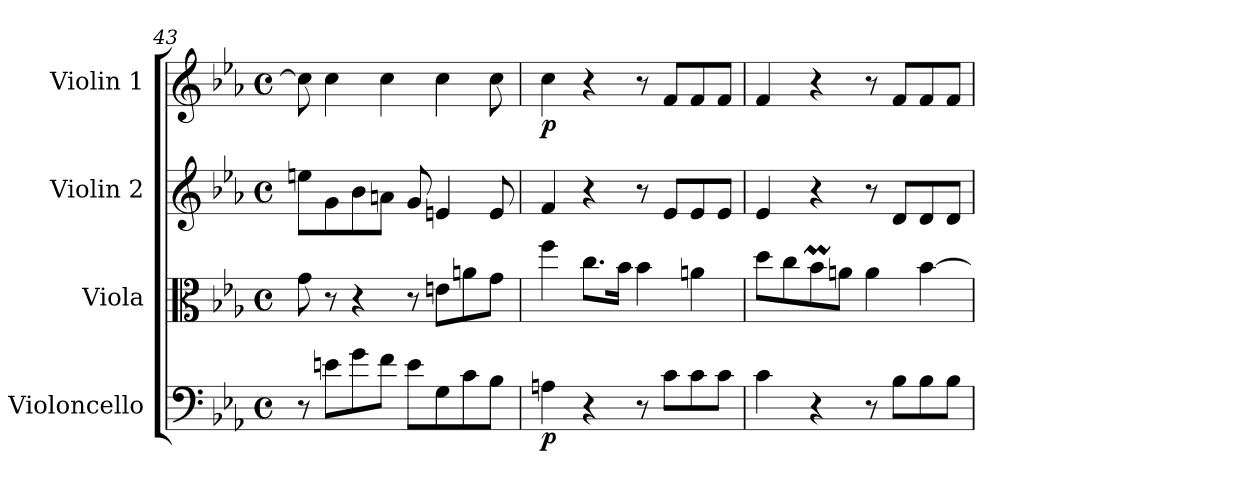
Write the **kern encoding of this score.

**kern	**dynam	**kern	**kern	**kern	**dynam
*part4	*part4	*part3	*part2	*part1	*part1
*staff4	*staff4	*staff3	*staff2	*staff1	*staff1
*I"Violoncello	*	*I"Viola	*I"Violin 2	*I"Violin 1	*
*I'Vc	*	*I'Vla	*I'Vln	*I'Vln	*
!!LO:LB:g=z
*clefF4	*	*clefC3	*clefG2	*clefG2	*
*k[b-e-a-]	*	*k[b-e-a-]	*k[b-e-a-]	*k[b-e-a-]	*
*M4/4	*	*M4/4	*M4/4	*M4/4	*
*met(c)	*	*met(c)	*met(c)	*met(c)	*
=43	=43	=43	=43	=43	=43
8r	.	8g\	8een\L	8cc\]	.
8en\L	.	8r	8g\	4cc\	.
8g\	.	4r	8b-\	.	.
8f\J	.	.	8an\J	4cc\	.
8e\L	.	8r	8g/	.	.
8G\	.	8en\L	4en/	4cc\	.
8c\	.	8an\	.	.	.
8B-\J	.	8g\J	8e/	8cc\	.
=44	=44	=44	=44	=44	=44
!	!LO:DY:b	!	!	!	!LO:DY:b
4An\	p	4ff\	4f/	4cc\	p
4r	.	8.cc\L	4r	4r	.
.	.	16b-\Jk	.	.	.
8r	.	4b-\	8r	8r	.
8c\L	.	.	8e-/L	8f/L	.
8c\	.	4an\	8e-/	8f/	.
8c\J	.	.	8e-/J	8f/J	.
=45	=45	=45	=45	=45	=45
4c\	.	8dd\L	4e-/	4f/	.
.	.	8cc\	.	.	.
4r	.	8b-M\	4r	4r	.
.	.	8an\J	.	.	.
8r	.	4a\	8r	8r	.
8B-\L	.	.	8d/L	8f/L	.
8B-\	.	[4b-\	8d/	8f/	.
8B-\J	.	.	8d/J	8f/J	.
=	=	=	=	=	=
*-	*-	*-	*-	*-	*-
